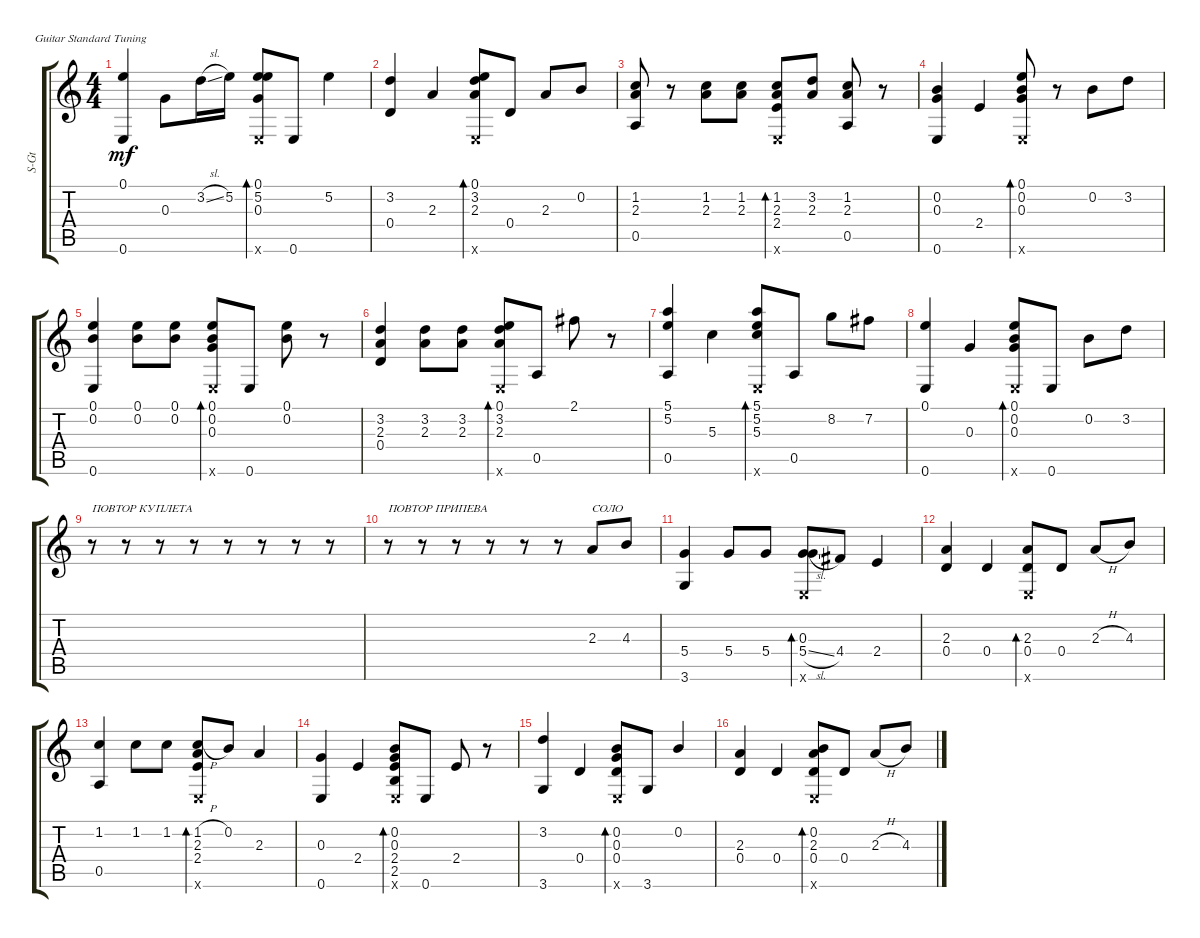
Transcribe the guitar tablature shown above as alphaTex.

\defaultSystemsLayout 4
\bracketExtendMode groupsimilarinstruments
\track ("Steel Guitar" "S-Gt") {instrument acousticguitarsteel}
\staff {score tabs}
\tuning (E4 B3 G3 D3 A2 E2)
\ts (4 4)
\tempo (130 hide)
\clef g2
\ks c
(0.6 0.1).4{dy mf beam Up} 0.3.8{beam Down} 3.2{sl}.16{beam Down} 5.2.16{beam Down} (5.2 0.1 0.3 0.6{x}).8{bd 30 beam Up} 0.6.8{beam Up} 5.2.4{beam Down} |
(0.4 3.2).4{beam Up} 2.3.4{beam Up} (0.1 3.2 2.3 0.6{x}).8{bd 30 beam Up} 0.4.8{beam Up} 2.3.8{beam Up} 0.2.8{beam Up} |
(0.5 1.2 2.3).8{beam Up} r.8{beam Down} (1.2 2.3).8{beam Down} (1.2 2.3).8{beam Down} (1.2 2.3 0.6{x} 2.4).8{bd 30 beam Up} (2.3 3.2).8{beam Up} (1.2 2.3 0.5).8{beam Up} r.8{beam Down} |
(0.2 0.6 0.3).4{beam Up} 2.4.4{beam Up} (0.1 0.2 0.3 0.6{x}).8{bd 30 beam Up} r.8{beam Down} 0.2.8{beam Down} 3.2.8{beam Down} |
(0.6 0.1 0.2).4{beam Up} (0.1 0.2).8{beam Down} (0.1 0.2).8{beam Down} (0.1 0.2 0.3 0.6{x}).8{bd 30 beam Up} 0.6.8{beam Up} (0.1 0.2).8{beam Down} r.8{beam Down} |
(0.4 3.2 2.3).4{beam Up} (2.3 3.2).8{beam Down} (3.2 2.3).8{beam Down} (3.2 2.3 0.6{x} 0.1).8{bd 30 beam Up} 0.5.8{beam Up} 2.1{acc #}.8{beam Down} r.8{beam Down} |
(0.5 5.1 5.2).4{beam Up} 5.3.4{beam Down} (5.2 5.1 5.3 0.6{x}).8{bd 30 beam Up} 0.5.8{beam Up} 8.2.8{beam Down} 7.2{acc #}.8{beam Down} |
(0.1 0.6).4{beam Up} 0.3.4{beam Up} (0.2 0.1 0.3 0.6{x}).8{bd 30 beam Up} 0.6.8{beam Up} 0.2.8{beam Down} 3.2.8{beam Down} |
r.8{txt "ПОВТОР КУПЛЕТА" beam Down} r.8{beam Down} r.8{beam Down} r.8{beam Down} r.8{beam Down} r.8{beam Down} r.8{beam Down} r.8{beam Down} |
r.8{txt "ПОВТОР ПРИПЕВА" beam Down} r.8{beam Down} r.8{beam Down} r.8{beam Down} r.8{beam Down} r.8{beam Down} 2.3.8{txt "СОЛО" beam Up} 4.3.8{beam Up} |
(3.6 5.4).4{beam Up} 5.4.8{beam Up} 5.4.8{beam Up} (5.4{sl} 0.3 0.6{x}).8{bd 30 beam Up} 4.4{acc #}.8{beam Up} 2.4.4{beam Up} |
(0.4 2.3).4{beam Up} 0.4.4{beam Up} (2.3 0.4 0.6{x}).8{bd 30 beam Up} 0.4.8{beam Up} 2.3{h}.8{beam Up} 4.3.8{beam Up} |
(1.2 0.5).4{beam Up} 1.2.8{beam Down} 1.2.8{beam Down} (1.2{h} 2.3 2.4 0.6{x}).8{bd 30 beam Up} 0.2.8{beam Up} 2.3.4{beam Up} |
(0.3 0.6).4{beam Up} 2.4.4{beam Up} (2.5 2.4 0.3 0.2 0.6{x}).8{bd 30 beam Up} 0.6.8{beam Up} 2.4.8{beam Up} r.8{beam Down} |
(3.6 3.2).4{beam Up} 0.4.4{beam Up} (0.2 0.3 0.4 0.6{x}).8{bd 30 beam Up} 3.6.8{beam Up} 0.2.4{beam Up} |
(0.4 2.3).4{beam Up} 0.4.4{beam Up} (2.3 0.2 0.4 0.6{x}).8{bd 30 beam Up} 0.4.8{beam Up} 2.3{h}.8{beam Up} 4.3.8{beam Up}
